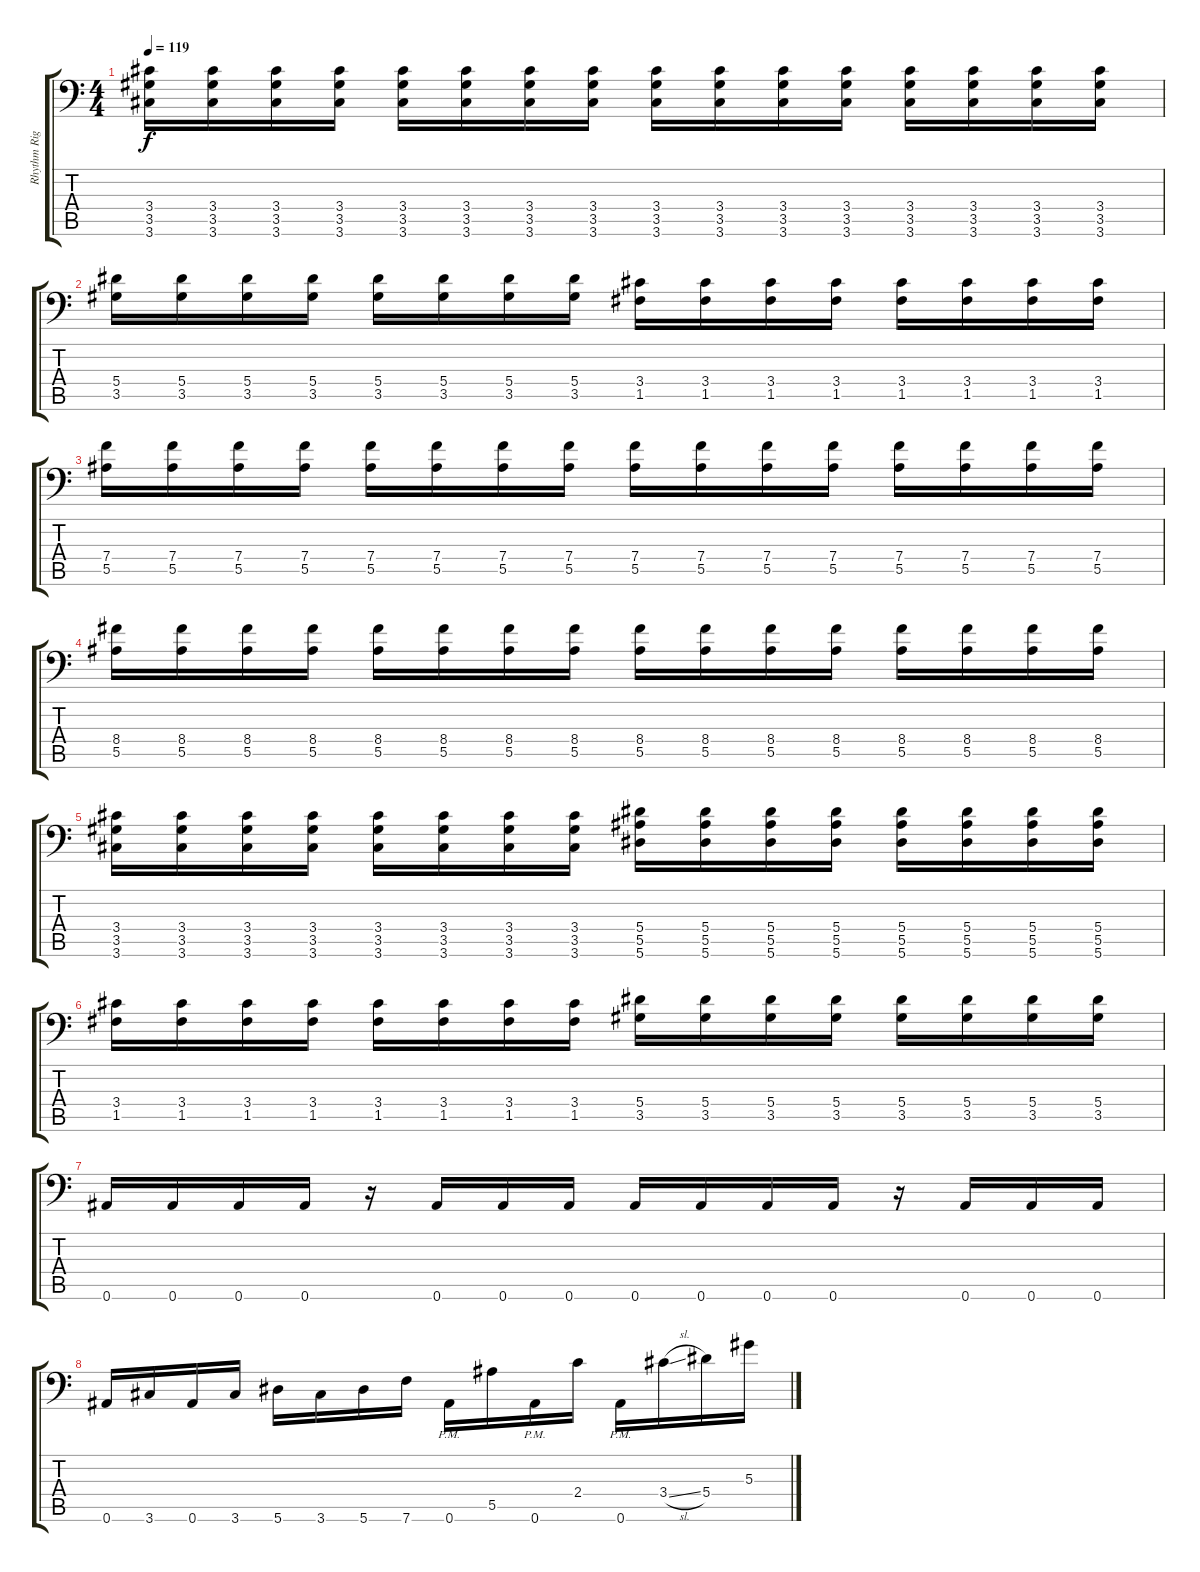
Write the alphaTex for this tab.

\track ("Rhythm Right" "Rhythm Rig") {instrument distortionguitar}
\staff {score tabs}
\tuning (C4 G3 Eb3 Bb2 F2 Bb1) {hide}
\ts (4 4)
\tempo 119
\clef f4
\ks c
(3.4 3.5 3.6).16{dy f} (3.4 3.5 3.6).16 (3.4 3.5 3.6).16 (3.4 3.5 3.6).16 (3.4 3.5 3.6).16 (3.4 3.5 3.6).16 (3.4 3.5 3.6).16 (3.4 3.5 3.6).16 (3.4 3.5 3.6).16 (3.4 3.5 3.6).16 (3.4 3.5 3.6).16 (3.4 3.5 3.6).16 (3.4 3.5 3.6).16 (3.4 3.5 3.6).16 (3.4 3.5 3.6).16 (3.4 3.5 3.6).16 |
(5.4 3.5).16 (5.4 3.5).16 (5.4 3.5).16 (5.4 3.5).16 (5.4 3.5).16 (5.4 3.5).16 (5.4 3.5).16 (5.4 3.5).16 (3.4 1.5).16 (3.4 1.5).16 (3.4 1.5).16 (3.4 1.5).16 (3.4 1.5).16 (3.4 1.5).16 (3.4 1.5).16 (3.4 1.5).16 |
(7.4 5.5).16 (7.4 5.5).16 (7.4 5.5).16 (7.4 5.5).16 (7.4 5.5).16 (7.4 5.5).16 (7.4 5.5).16 (7.4 5.5).16 (7.4 5.5).16 (7.4 5.5).16 (7.4 5.5).16 (7.4 5.5).16 (7.4 5.5).16 (7.4 5.5).16 (7.4 5.5).16 (7.4 5.5).16 |
(8.4 5.5).16 (8.4 5.5).16 (8.4 5.5).16 (8.4 5.5).16 (8.4 5.5).16 (8.4 5.5).16 (8.4 5.5).16 (8.4 5.5).16 (8.4 5.5).16 (8.4 5.5).16 (8.4 5.5).16 (8.4 5.5).16 (8.4 5.5).16 (8.4 5.5).16 (8.4 5.5).16 (8.4 5.5).16 |
(3.4 3.5 3.6).16 (3.4 3.5 3.6).16 (3.4 3.5 3.6).16 (3.4 3.5 3.6).16 (3.4 3.5 3.6).16 (3.4 3.5 3.6).16 (3.4 3.5 3.6).16 (3.4 3.5 3.6).16 (5.4 5.5 5.6).16 (5.4 5.5 5.6).16 (5.4 5.5 5.6).16 (5.4 5.5 5.6).16 (5.4 5.5 5.6).16 (5.4 5.5 5.6).16 (5.4 5.5 5.6).16 (5.4 5.5 5.6).16 |
(3.4 1.5).16 (3.4 1.5).16 (3.4 1.5).16 (3.4 1.5).16 (3.4 1.5).16 (3.4 1.5).16 (3.4 1.5).16 (3.4 1.5).16 (5.4 3.5).16 (5.4 3.5).16 (5.4 3.5).16 (5.4 3.5).16 (5.4 3.5).16 (5.4 3.5).16 (5.4 3.5).16 (5.4 3.5).16 |
0.6.16 0.6.16 0.6.16 0.6.16 r.16 0.6.16 0.6.16 0.6.16 0.6.16 0.6.16 0.6.16 0.6.16 r.16 0.6.16 0.6.16 0.6.16 |
0.6.16 3.6.16 0.6.16 3.6.16 5.6.16 3.6.16 5.6.16 7.6.16 0.6{pm}.16 5.5.16 0.6{pm}.16 2.4.16 0.6{pm}.16 3.4{sl}.16 5.4.16 5.3.16
